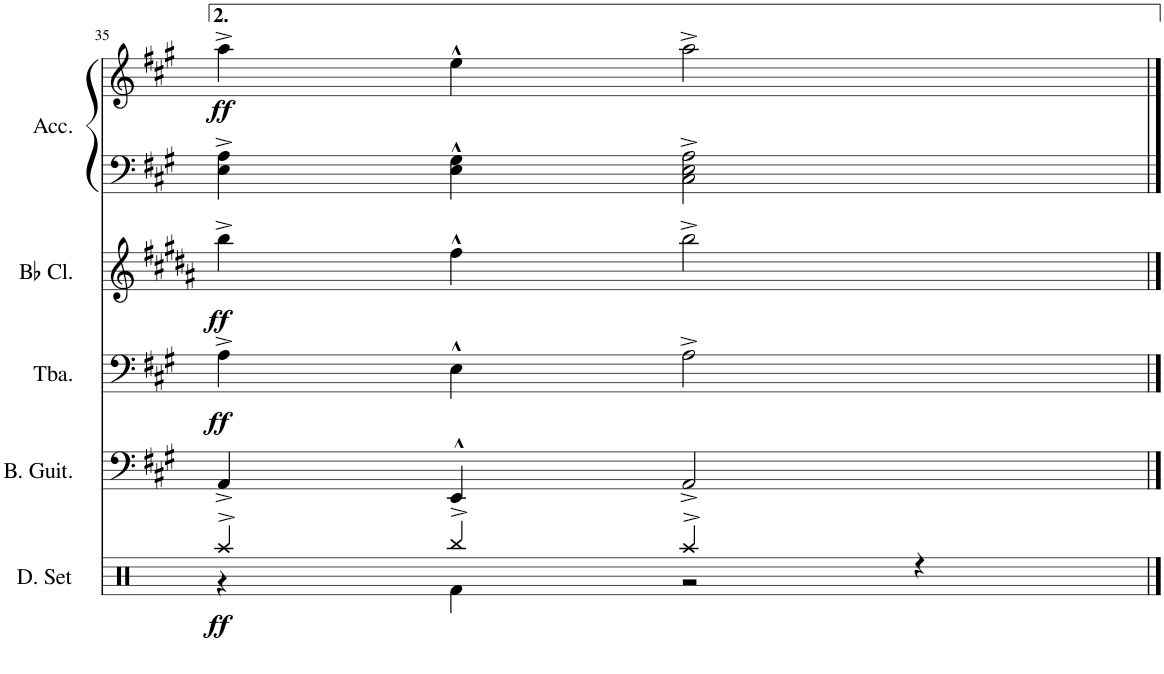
**kern	**dynam	**kern	**kern	**dynam	**kern	**dynam	**kern	**kern	**dynam
*part5	*part5	*part4	*part3	*part3	*part2	*part2	*part1	*part1	*part1
*staff6	*staff6	*staff5	*staff4	*staff4	*staff3	*staff3	*staff2	*staff1	*staff1/2
*I"Drumset	*	*I"Bass Guitar	*I"Tuba	*	*I"Bb Clarinet	*	*I"Accordion	*	*
*I'D. Set	*	*I'B. Guit.	*I'Tba.	*	*I'Bb Cl.	*	*I'Acc.	*	*
!!LO:PB:g=z
*clefX	*	*clefF4	*clefF4	*	*clefG2	*	*clefF4	*clefG2	*
*	*	*Trd7c12	*	*	*Trd1c2	*	*	*	*
*k[]	*	*k[f#c#g#]	*k[f#c#g#]	*	*k[f#c#g#d#a#]	*	*k[f#c#g#]	*k[f#c#g#]	*
*M2/2	*	*M2/2	*M2/2	*	*M2/2	*	*M2/2	*M2/2	*
*met(c|)	*	*met(c|)	*met(c|)	*	*met(c|)	*	*met(c|)	*met(c|)	*
=35	=35	=35	=35	=35	=35	=35	=35	=35	=35
*^	*	*	*	*	*	*	*	*	*
!	!	!LO:DY:b	!	!	!LO:DY:b	!	!LO:DY:b	!	!	!LO:DY:b
4Raa^/	4r	ff	4AA^/	4A^\	ff	4bb^\	ff	4E\^ 4A\^	4aa^\	ff
4Rbb^/	4Rf\	.	4EE^^/	4E^^\	.	4ff#^^\	.	4E\^^ 4G#\^^	4ee^^\	.
4Raa^/	2r	.	2AA^/	2A^\	.	2bb^\	.	2C#\^ 2E\^ 2A\^	2aa^\	.
4r	.	.	.	.	.	.	.	.	.	.
*v	*v	*	*	*	*	*	*	*	*	*
==	==	==	==	==	==	==	==	==	==
*-	*-	*-	*-	*-	*-	*-	*-	*-	*-
